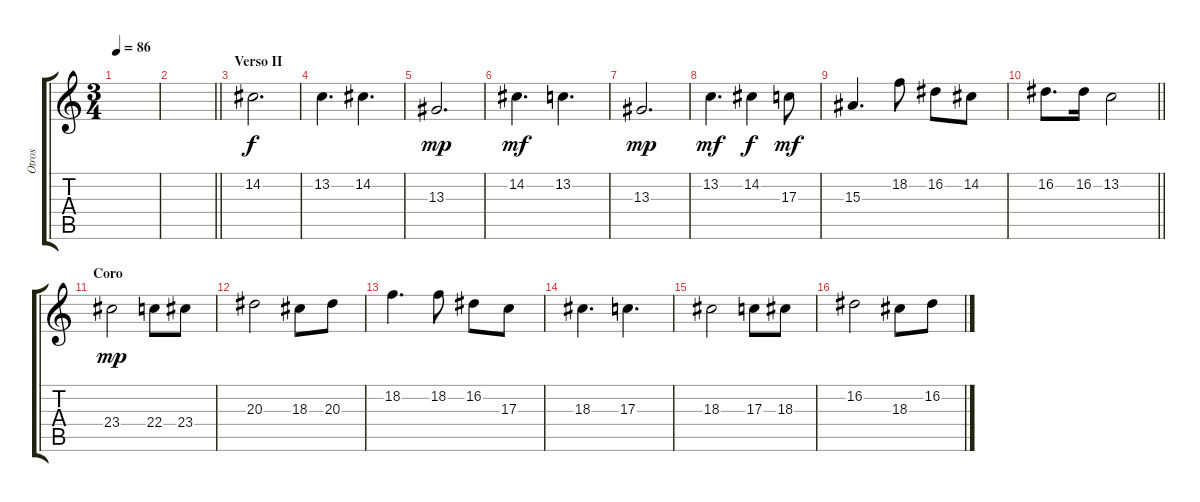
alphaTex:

\track ("Otros" "Otros") {instrument synthvoice}
\staff {score tabs}
\tuning (E4 B3 G3 D3 A2 E2) {hide}
\ts (3 4)
\tempo 86
\clef g2
\ks c
|
\barLineRight lightlight
|
\section ("" "Verso II")
14.2.2{d} |
13.2.4{d} 14.2.4{d} |
13.3.2{d dy mp} |
14.2.4{d dy mf} 13.2.4{d} |
13.3.2{d dy mp} |
13.2.4{d dy mf} 14.2.4{dy f} 17.3.8{dy mf} |
15.3.4{d} 18.2.8 16.2.8 14.2.8 |
\barLineRight lightlight
16.2.8{d} 16.2.16 13.2.2 |
\section ("" "Coro")
23.4.2{dy mp} 22.4.8 23.4.8 |
20.3.2 18.3.8 20.3.8 |
18.2.4{d} 18.2.8 16.2.8 17.3.8 |
18.3.4{d} 17.3.4{d} |
18.3.2 17.3.8 18.3.8 |
16.2.2 18.3.8 16.2.8
